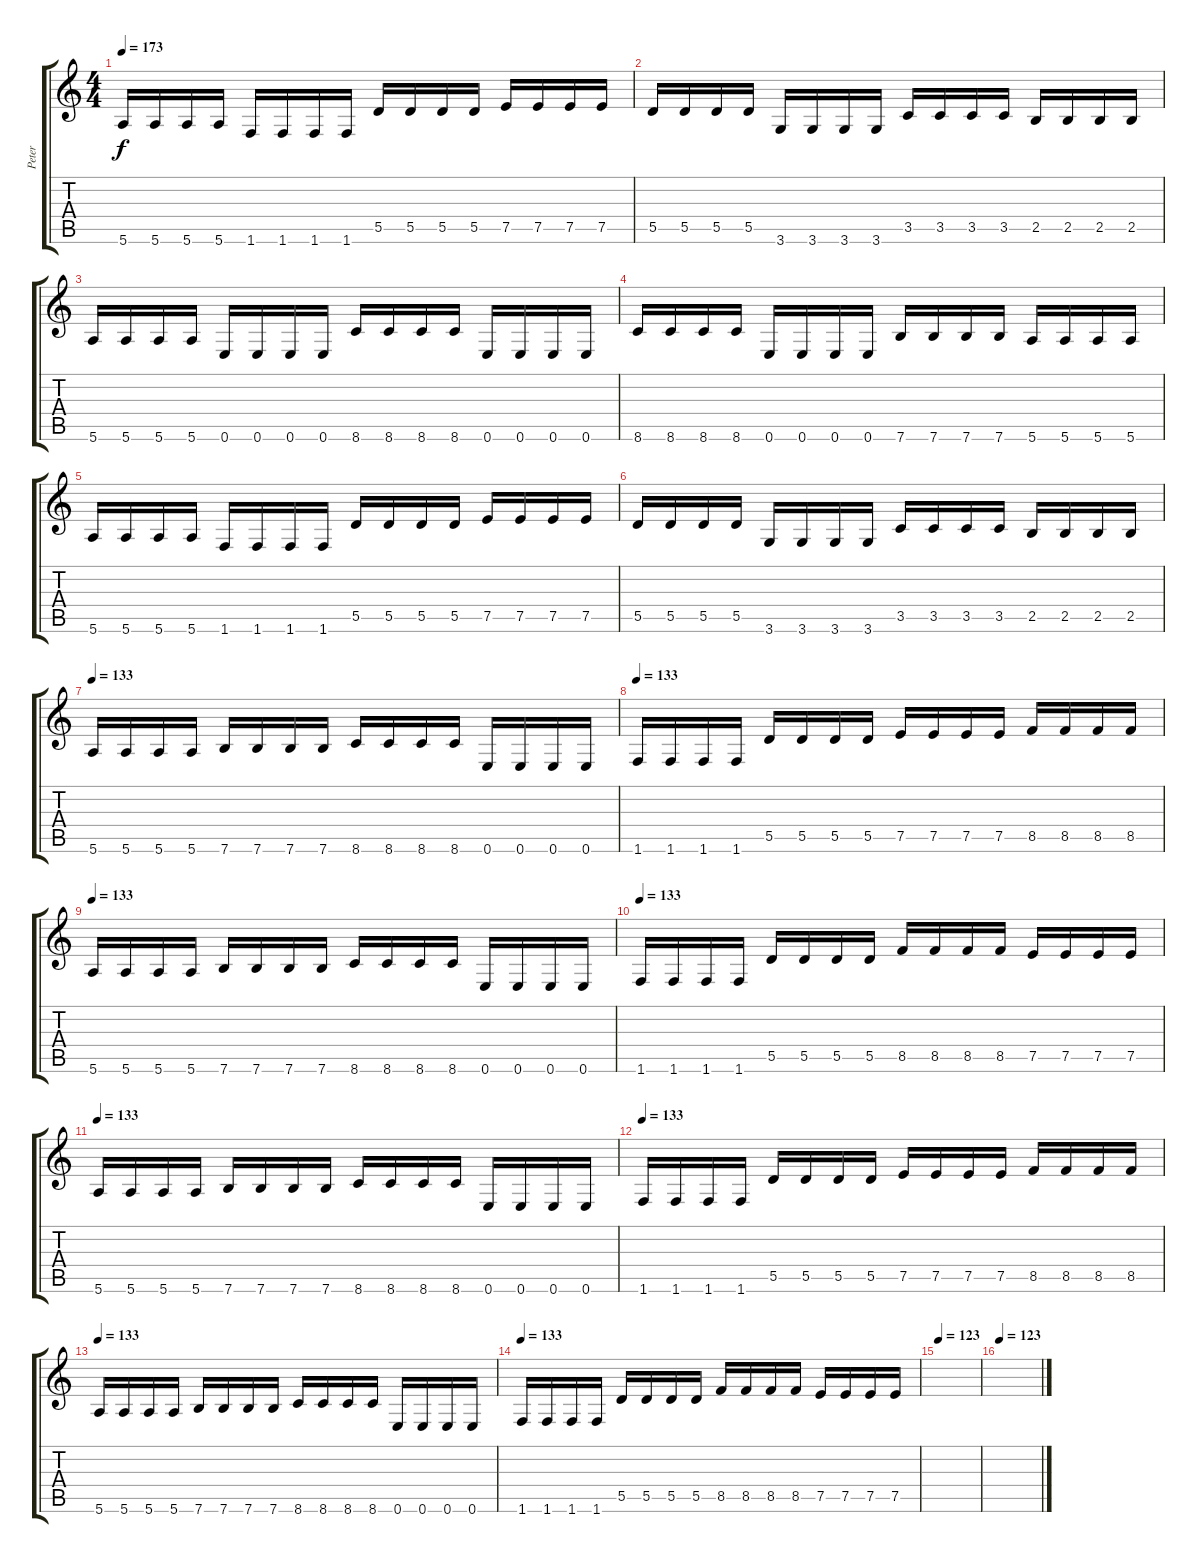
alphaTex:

\track ("Peter" "Peter") {instrument distortionguitar}
\staff {score tabs}
\tuning (E4 B3 G3 D3 A2 E2) {hide}
\ts (4 4)
\tempo 173
\clef g2
\ks c
5.6.16{dy f} 5.6.16 5.6.16 5.6.16 1.6.16 1.6.16 1.6.16 1.6.16 5.5.16 5.5.16 5.5.16 5.5.16 7.5.16 7.5.16 7.5.16 7.5.16 |
5.5.16 5.5.16 5.5.16 5.5.16 3.6.16 3.6.16 3.6.16 3.6.16 3.5.16 3.5.16 3.5.16 3.5.16 2.5.16 2.5.16 2.5.16 2.5.16 |
5.6.16 5.6.16 5.6.16 5.6.16 0.6.16 0.6.16 0.6.16 0.6.16 8.6.16 8.6.16 8.6.16 8.6.16 0.6.16 0.6.16 0.6.16 0.6.16 |
8.6.16 8.6.16 8.6.16 8.6.16 0.6.16 0.6.16 0.6.16 0.6.16 7.6.16 7.6.16 7.6.16 7.6.16 5.6.16 5.6.16 5.6.16 5.6.16 |
5.6.16 5.6.16 5.6.16 5.6.16 1.6.16 1.6.16 1.6.16 1.6.16 5.5.16 5.5.16 5.5.16 5.5.16 7.5.16 7.5.16 7.5.16 7.5.16 |
5.5.16 5.5.16 5.5.16 5.5.16 3.6.16 3.6.16 3.6.16 3.6.16 3.5.16 3.5.16 3.5.16 3.5.16 2.5.16 2.5.16 2.5.16 2.5.16 |
\tempo 133
5.6.16 5.6.16 5.6.16 5.6.16 7.6.16 7.6.16 7.6.16 7.6.16 8.6.16 8.6.16 8.6.16 8.6.16 0.6.16 0.6.16 0.6.16 0.6.16 |
\tempo 133
1.6.16 1.6.16 1.6.16 1.6.16 5.5.16 5.5.16 5.5.16 5.5.16 7.5.16 7.5.16 7.5.16 7.5.16 8.5.16 8.5.16 8.5.16 8.5.16 |
\tempo 133
5.6.16 5.6.16 5.6.16 5.6.16 7.6.16 7.6.16 7.6.16 7.6.16 8.6.16 8.6.16 8.6.16 8.6.16 0.6.16 0.6.16 0.6.16 0.6.16 |
\tempo 133
1.6.16 1.6.16 1.6.16 1.6.16 5.5.16 5.5.16 5.5.16 5.5.16 8.5.16 8.5.16 8.5.16 8.5.16 7.5.16 7.5.16 7.5.16 7.5.16 |
\tempo 133
5.6.16 5.6.16 5.6.16 5.6.16 7.6.16 7.6.16 7.6.16 7.6.16 8.6.16 8.6.16 8.6.16 8.6.16 0.6.16 0.6.16 0.6.16 0.6.16 |
\tempo 133
1.6.16 1.6.16 1.6.16 1.6.16 5.5.16 5.5.16 5.5.16 5.5.16 7.5.16 7.5.16 7.5.16 7.5.16 8.5.16 8.5.16 8.5.16 8.5.16 |
\tempo 133
5.6.16 5.6.16 5.6.16 5.6.16 7.6.16 7.6.16 7.6.16 7.6.16 8.6.16 8.6.16 8.6.16 8.6.16 0.6.16 0.6.16 0.6.16 0.6.16 |
\tempo 133
1.6.16 1.6.16 1.6.16 1.6.16 5.5.16 5.5.16 5.5.16 5.5.16 8.5.16 8.5.16 8.5.16 8.5.16 7.5.16 7.5.16 7.5.16 7.5.16 |
\tempo 123
|
\tempo 123
